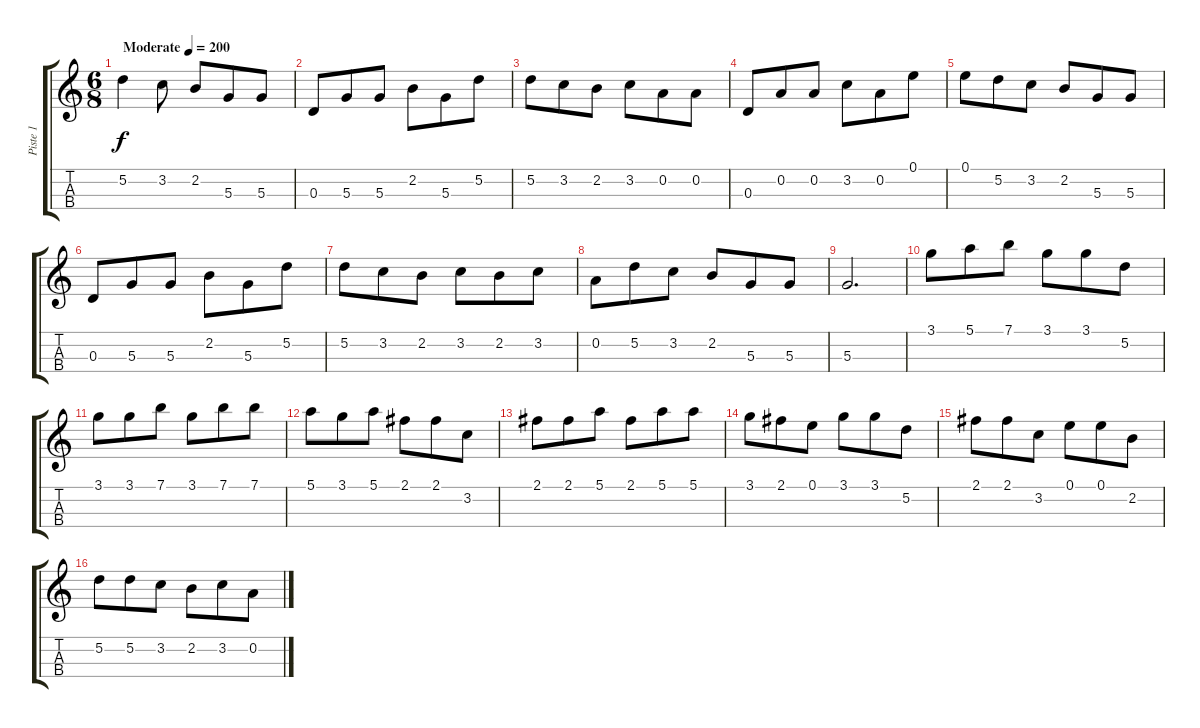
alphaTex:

\track ("Piste 1" "Piste 1") {instrument violin}
\staff {score tabs}
\tuning (E5 A4 D4 G3) {hide}
\ts (6 8)
\tempo (200 "Moderate")
\clef g2
\ks c
5.2.4{dy f instrument violin} 3.2.8 2.2.8 5.3.8 5.3.8 |
0.3.8 5.3.8 5.3.8 2.2.8 5.3.8 5.2.8 |
5.2.8 3.2.8 2.2.8 3.2.8 0.2.8 0.2.8 |
0.3.8 0.2.8 0.2.8 3.2.8 0.2.8 0.1.8 |
0.1.8 5.2.8 3.2.8 2.2.8 5.3.8 5.3.8 |
0.3.8 5.3.8 5.3.8 2.2.8 5.3.8 5.2.8 |
5.2.8 3.2.8 2.2.8 3.2.8 2.2.8 3.2.8 |
0.2.8 5.2.8 3.2.8 2.2.8 5.3.8 5.3.8 |
5.3.2{d} |
3.1.8 5.1.8 7.1.8 3.1.8 3.1.8 5.2.8 |
3.1.8 3.1.8 7.1.8 3.1.8 7.1.8 7.1.8 |
5.1.8 3.1.8 5.1.8 2.1.8 2.1.8 3.2.8 |
2.1.8 2.1.8 5.1.8 2.1.8 5.1.8 5.1.8 |
3.1.8 2.1.8 0.1.8 3.1.8 3.1.8 5.2.8 |
2.1.8 2.1.8 3.2.8 0.1.8 0.1.8 2.2.8 |
5.2.8 5.2.8 3.2.8 2.2.8 3.2.8 0.2.8
